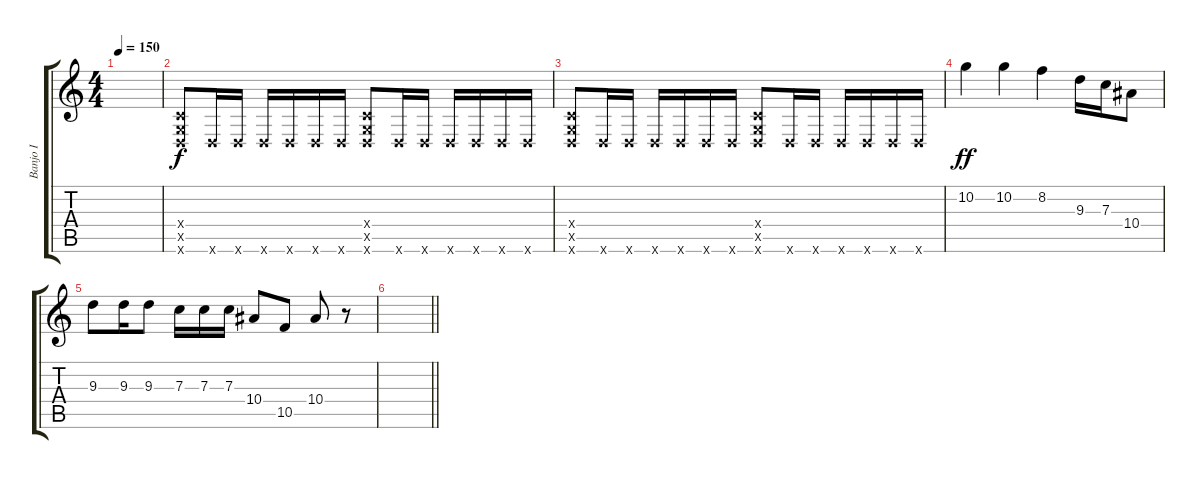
\track ("Banjo I" "Banjo I") {instrument banjo}
\staff {score tabs}
\tuning (D4 A3 F3 C3 G2 D2) {hide}
\displaytranspose 12
\ts (4 4)
\tempo 150
\clef g2
\ks c
|
(0.4{x} 0.5{x} 0.6{x}).8{volume 8} 0.6{x}.16 0.6{x}.16 0.6{x}.16 0.6{x}.16 0.6{x}.16 0.6{x}.16 (0.4{x} 0.5{x} 0.6{x}).8 0.6{x}.16 0.6{x}.16 0.6{x}.16 0.6{x}.16 0.6{x}.16 0.6{x}.16 |
(0.4{x} 0.5{x} 0.6{x}).8 0.6{x}.16 0.6{x}.16 0.6{x}.16 0.6{x}.16 0.6{x}.16 0.6{x}.16 (0.4{x} 0.5{x} 0.6{x}).8 0.6{x}.16 0.6{x}.16 0.6{x}.16 0.6{x}.16 0.6{x}.16 0.6{x}.16 |
10.2.4{dy ff volume 14} 10.2.4 8.2.4 9.3.16 7.3.16 10.4.8 |
9.3.8 9.3.16 9.3.8 7.3.16 7.3.16 7.3.16 10.4.8 10.5.8 10.4.8 r.8 |
\barLineRight lightlight
